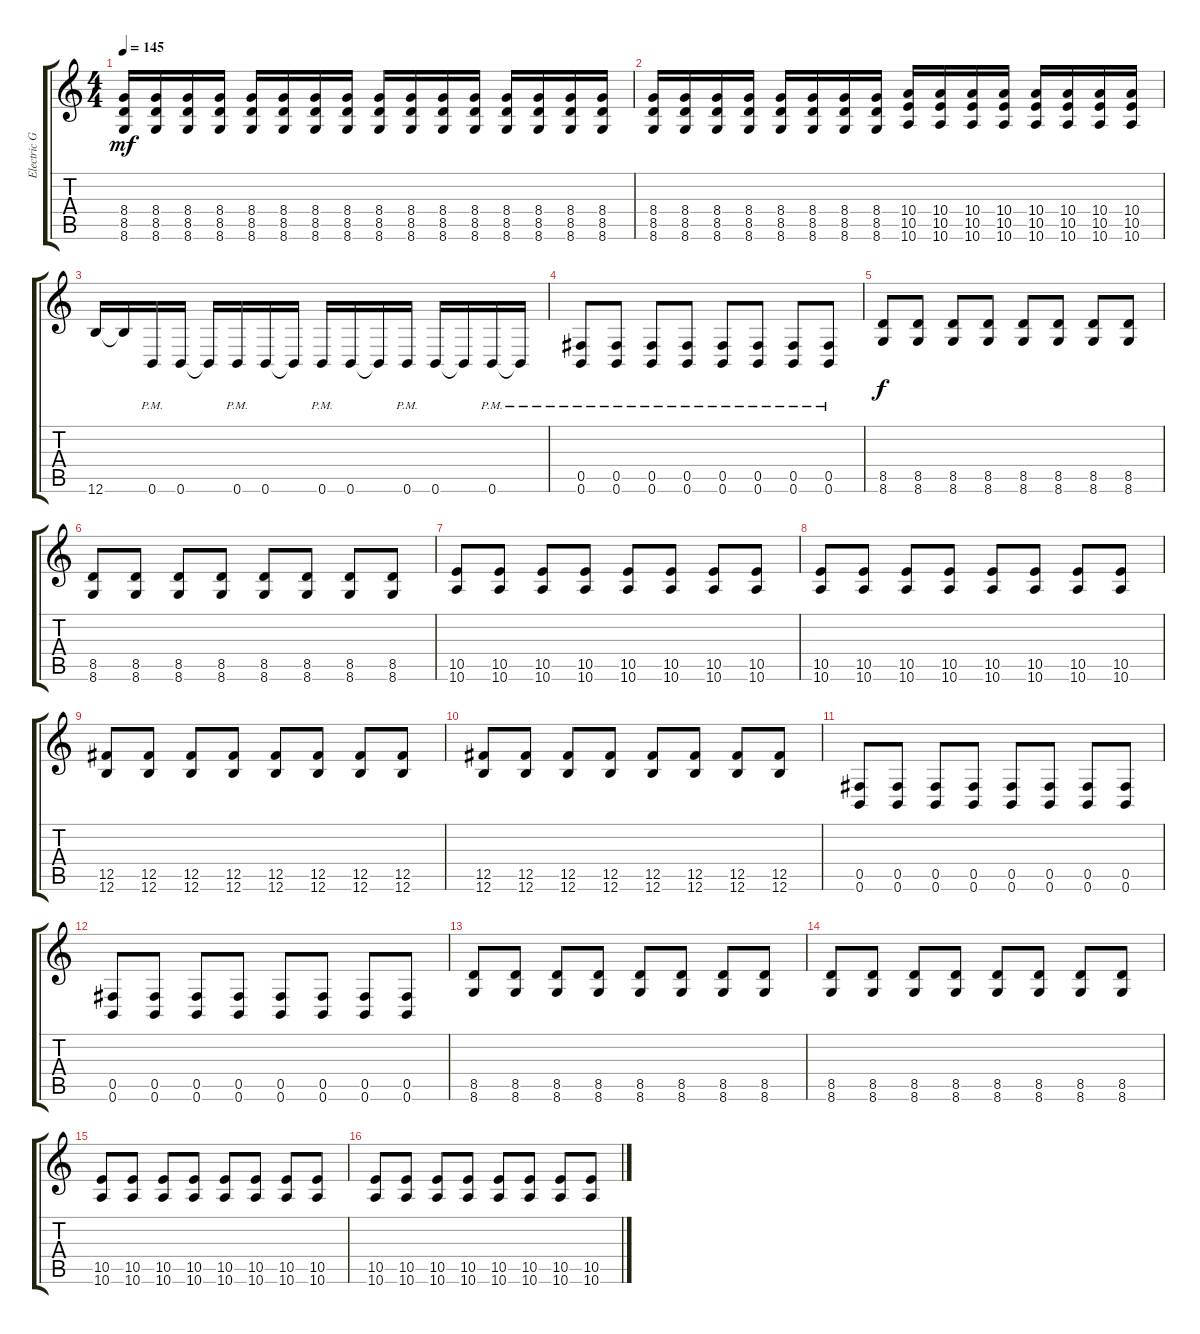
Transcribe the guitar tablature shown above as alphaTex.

\track ("Electric Guitar" "Electric G") {instrument distortionguitar}
\staff {score tabs}
\tuning (Db4 Ab3 E3 B2 Gb2 B1) {hide}
\ts (4 4)
\tempo 145
\clef g2
\ks c
(8.4 8.5 8.6).16{dy mf} (8.4 8.5 8.6).16 (8.4 8.5 8.6).16 (8.4 8.5 8.6).16 (8.4 8.5 8.6).16 (8.4 8.5 8.6).16 (8.4 8.5 8.6).16 (8.4 8.5 8.6).16 (8.4 8.5 8.6).16 (8.4 8.5 8.6).16 (8.4 8.5 8.6).16 (8.4 8.5 8.6).16 (8.4 8.5 8.6).16 (8.4 8.5 8.6).16 (8.4 8.5 8.6).16 (8.4 8.5 8.6).16 |
(8.4 8.5 8.6).16 (8.4 8.5 8.6).16 (8.4 8.5 8.6).16 (8.4 8.5 8.6).16 (8.4 8.5 8.6).16 (8.4 8.5 8.6).16 (8.4 8.5 8.6).16 (8.4 8.5 8.6).16 (10.4 10.5 10.6).16 (10.4 10.5 10.6).16 (10.4 10.5 10.6).16 (10.4 10.5 10.6).16 (10.4 10.5 10.6).16 (10.4 10.5 10.6).16 (10.4 10.5 10.6).16 (10.4 10.5 10.6).16 |
12.6.16 12.6{t}.16 0.6{pm}.16 0.6.16 0.6{t}.16 0.6{pm}.16 0.6.16 0.6{t}.16 0.6{pm}.16 0.6.16 0.6{t}.16 0.6{pm}.16 0.6.16 0.6{t}.16 0.6{pm}.16 0.6{pm t}.16 |
(0.5{pm} 0.6{pm}).8 (0.5{pm} 0.6{pm}).8 (0.5{pm} 0.6{pm}).8 (0.5{pm} 0.6{pm}).8 (0.5{pm} 0.6{pm}).8 (0.5{pm} 0.6{pm}).8 (0.5{pm} 0.6{pm}).8 (0.5{pm} 0.6{pm}).8 |
(8.5 8.6).8{dy f} (8.5 8.6).8 (8.5 8.6).8 (8.5 8.6).8 (8.5 8.6).8 (8.5 8.6).8 (8.5 8.6).8 (8.5 8.6).8 |
(8.5 8.6).8 (8.5 8.6).8 (8.5 8.6).8 (8.5 8.6).8 (8.5 8.6).8 (8.5 8.6).8 (8.5 8.6).8 (8.5 8.6).8 |
(10.5 10.6).8 (10.5 10.6).8 (10.5 10.6).8 (10.5 10.6).8 (10.5 10.6).8 (10.5 10.6).8 (10.5 10.6).8 (10.5 10.6).8 |
(10.5 10.6).8 (10.5 10.6).8 (10.5 10.6).8 (10.5 10.6).8 (10.5 10.6).8 (10.5 10.6).8 (10.5 10.6).8 (10.5 10.6).8 |
(12.5 12.6).8 (12.5 12.6).8 (12.5 12.6).8 (12.5 12.6).8 (12.5 12.6).8 (12.5 12.6).8 (12.5 12.6).8 (12.5 12.6).8 |
(12.5 12.6).8 (12.5 12.6).8 (12.5 12.6).8 (12.5 12.6).8 (12.5 12.6).8 (12.5 12.6).8 (12.5 12.6).8 (12.5 12.6).8 |
(0.5 0.6).8 (0.5 0.6).8 (0.5 0.6).8 (0.5 0.6).8 (0.5 0.6).8 (0.5 0.6).8 (0.5 0.6).8 (0.5 0.6).8 |
(0.5 0.6).8 (0.5 0.6).8 (0.5 0.6).8 (0.5 0.6).8 (0.5 0.6).8 (0.5 0.6).8 (0.5 0.6).8 (0.5 0.6).8 |
(8.5 8.6).8 (8.5 8.6).8 (8.5 8.6).8 (8.5 8.6).8 (8.5 8.6).8 (8.5 8.6).8 (8.5 8.6).8 (8.5 8.6).8 |
(8.5 8.6).8 (8.5 8.6).8 (8.5 8.6).8 (8.5 8.6).8 (8.5 8.6).8 (8.5 8.6).8 (8.5 8.6).8 (8.5 8.6).8 |
(10.5 10.6).8 (10.5 10.6).8 (10.5 10.6).8 (10.5 10.6).8 (10.5 10.6).8 (10.5 10.6).8 (10.5 10.6).8 (10.5 10.6).8 |
(10.5 10.6).8 (10.5 10.6).8 (10.5 10.6).8 (10.5 10.6).8 (10.5 10.6).8 (10.5 10.6).8 (10.5 10.6).8 (10.5 10.6).8
